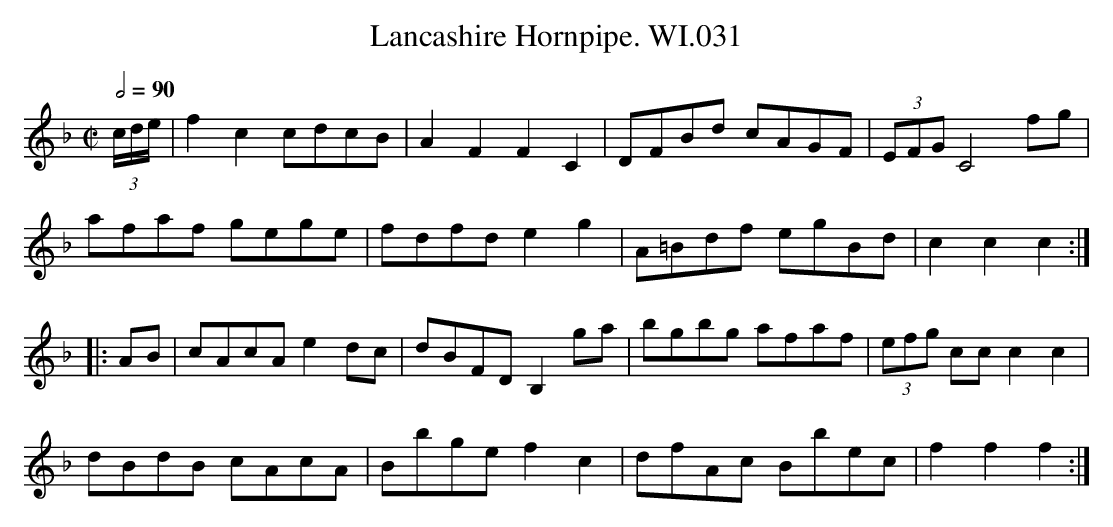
X:1
T:Lancashire Hornpipe. WI.031
M:C|
L:1/8
Q:1/2=90
K:F
(3c/d/e/|f2c2 cdcB|A2F2 F2C2|DFBd cAGF|(3EFG C4 fg|
afaf gege|fdfd e2g2|A=Bdf egBd|c2c2 c2:|
|:AB|cAcA e2dc|dBFD B,2ga|bgbg afaf|(3efg cc c2c2|
dBdB cAcA|Bbge f2c2|dfAc Bbec|f2f2 f2:|
